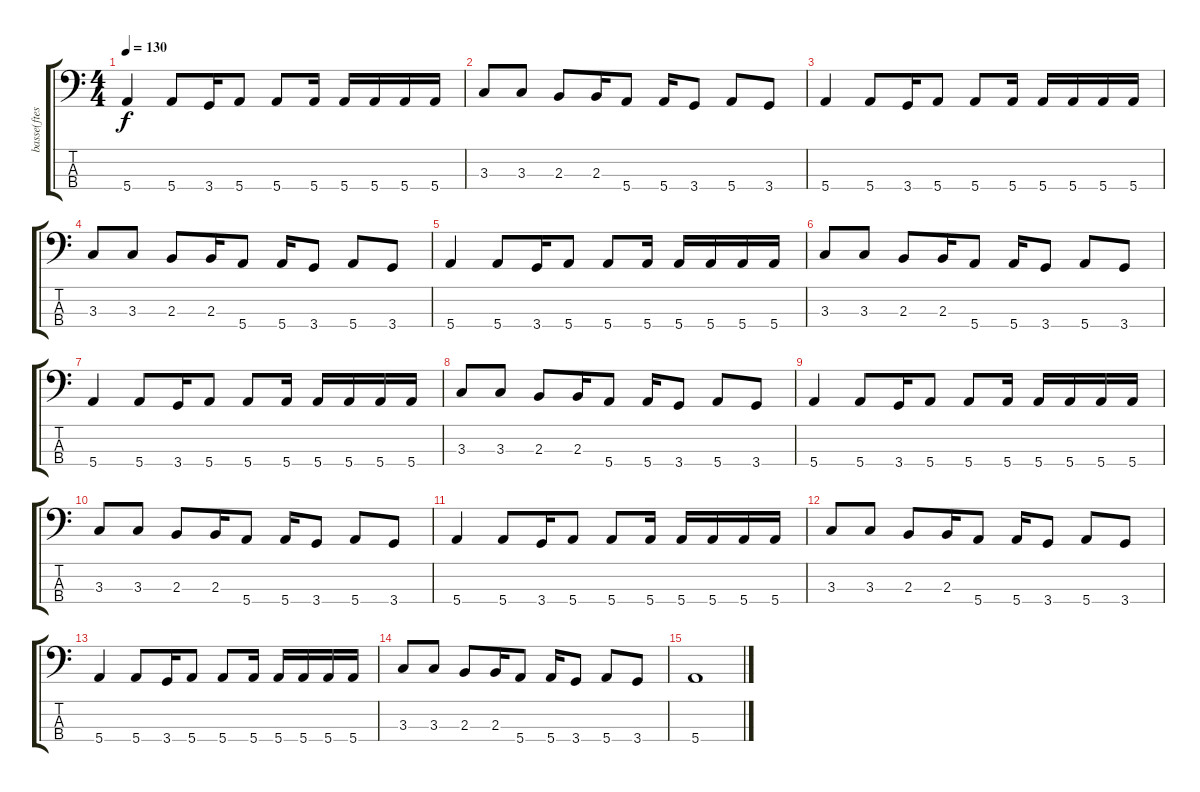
\track ("basse(fteske)" "basse(ftes") {instrument electricbasspick}
\staff {score tabs}
\tuning (G2 D2 A1 E1) {hide}
\ts (4 4)
\tempo 130
\clef f4
\ks c
5.4.4{dy f} 5.4.8 3.4.16 5.4.8 5.4.8 5.4.16 5.4.16 5.4.16 5.4.16 5.4.16 |
3.3.8 3.3.8 2.3.8 2.3.16 5.4.8 5.4.16 3.4.8 5.4.8 3.4.8 |
5.4.4 5.4.8 3.4.16 5.4.8 5.4.8 5.4.16 5.4.16 5.4.16 5.4.16 5.4.16 |
3.3.8 3.3.8 2.3.8 2.3.16 5.4.8 5.4.16 3.4.8 5.4.8 3.4.8 |
5.4.4 5.4.8 3.4.16 5.4.8 5.4.8 5.4.16 5.4.16 5.4.16 5.4.16 5.4.16 |
3.3.8 3.3.8 2.3.8 2.3.16 5.4.8 5.4.16 3.4.8 5.4.8 3.4.8 |
5.4.4 5.4.8 3.4.16 5.4.8 5.4.8 5.4.16 5.4.16 5.4.16 5.4.16 5.4.16 |
3.3.8 3.3.8 2.3.8 2.3.16 5.4.8 5.4.16 3.4.8 5.4.8 3.4.8 |
5.4.4 5.4.8 3.4.16 5.4.8 5.4.8 5.4.16 5.4.16 5.4.16 5.4.16 5.4.16 |
3.3.8 3.3.8 2.3.8 2.3.16 5.4.8 5.4.16 3.4.8 5.4.8 3.4.8 |
5.4.4 5.4.8 3.4.16 5.4.8 5.4.8 5.4.16 5.4.16 5.4.16 5.4.16 5.4.16 |
3.3.8 3.3.8 2.3.8 2.3.16 5.4.8 5.4.16 3.4.8 5.4.8 3.4.8 |
5.4.4 5.4.8 3.4.16 5.4.8 5.4.8 5.4.16 5.4.16 5.4.16 5.4.16 5.4.16 |
3.3.8 3.3.8 2.3.8 2.3.16 5.4.8 5.4.16 3.4.8 5.4.8 3.4.8 |
5.4.1
